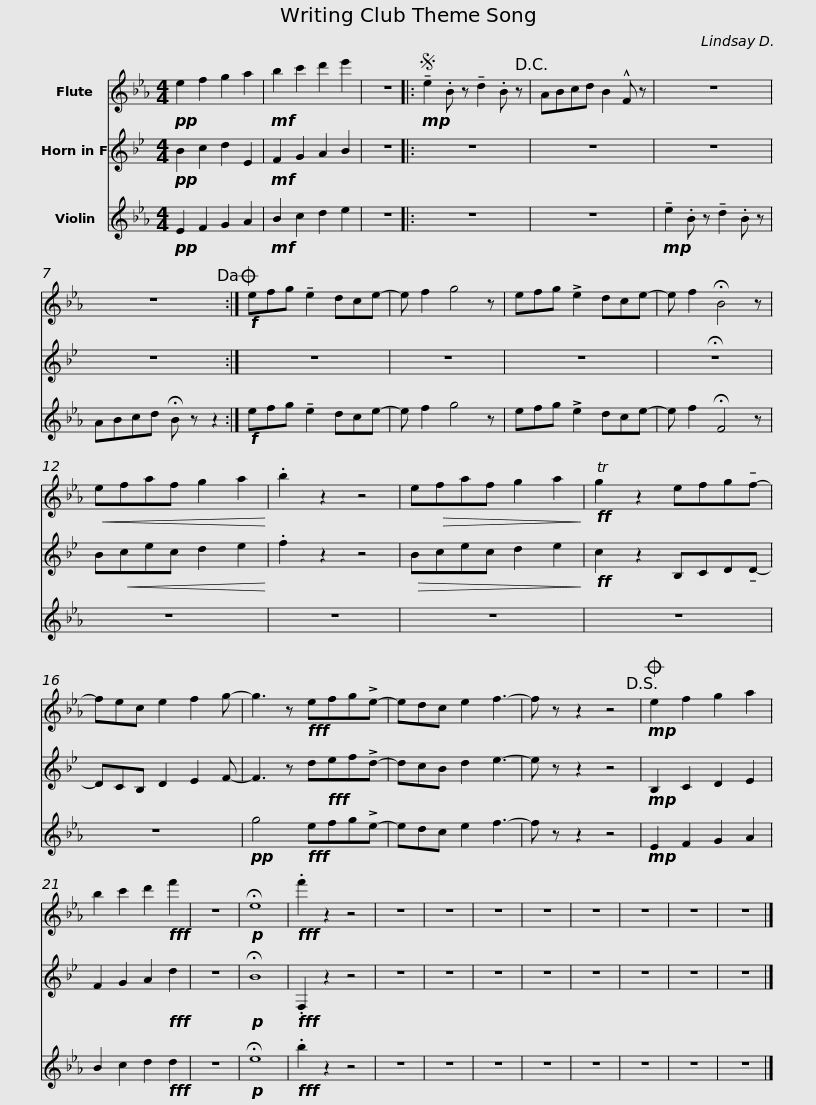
X:1
%%score 1 2 3
L:1/8
M:4/4
I:linebreak $
K:Eb
V:1 treble
V:2 treble transpose=-7
V:3 treble
V:1
!pp! e2 f2 g2 a2 |!mf! b2 c'2 d'2 e'2 | z8 |:S!mp! !tenuto!e2 .B z !tenuto!d2 .B z!D.C.! | ABcd B2 !^!F z | %5
 z8 |$ z8!dacoda! :|!f! efg !tenuto!e2 dce- | e f2 g4 z | efg !>!e2 dce- | %10
 e f2 !fermata!B4 z |!<(! efaf g2 a2!<)! | .b2 z2 z4 |$ e!>(!faf g2 a2!>)! |!ff! Tg2 z2 efg!tenuto!f- | %15
 fec e2 f2 g- | g3 z!fff! efg!>!e- | edc e2 f3- | f z z2 z4!D.S.! |O!mp! e2 f2 g2 a2 |$ %20
 b2 c'2 d'2!fff! f'2 | z8 |!p! !fermata!e8 |!fff! .f'2 z2 z4 | z8 | %25
 z8 | z8 | z8 | z8 | z8 | %30
 z8 | z8 |] %32
V:2
[K:Bb]!pp! B2 c2 d2 E2 |!mf! F2 G2 A2 B2 | z8 |: z8 | z8 | %5
 z8 |$ z8 :| z8 | z8 | z8 | %10
 !fermata!z8 | B!<(!cec d2 e2!<)! | .f2 z2 z4 |$!>(! Bcec d2 e2!>)! |!ff! c2 z2 B,CD!tenuto!D- | %15
 DCB, D2 E2 F- | F3 z d!fff!ef!>!d- | dcB d2 e3- | e z z2 z4 |!mp! B,2 C2 D2 E2 |$ %20
 F2 G2 A2!fff! d2 | z8 |!p! !fermata!B8 |!fff! .F,2 z2 z4 | z8 | %25
 z8 | z8 | z8 | z8 | z8 | %30
 z8 | z8 |] %32
V:3
!pp! E2 F2 G2 A2 |!mf! B2 c2 d2 e2 | z8 |: z8 | z8 | %5
!mp! !tenuto!e2 .B z !tenuto!d2 .B z |$ ABcd !fermata!B z z2 :|!f! efg !tenuto!e2 dce- | e f2 g4 z | efg !>!e2 dce- | %10
 e f2 !fermata!F4 z | z8 | z8 |$ z8 | z8 | %15
 z8 |!pp! g4!fff! efg!>!e- | edc e2 f3- | f z z2 z4 |!mp! E2 F2 G2 A2 |$ %20
 B2 c2 d2!fff! d2 | z8 |!p! !fermata!e8 |!fff! .b2 z2 z4 | z8 | %25
 z8 | z8 | z8 | z8 | z8 | %30
 z8 | z8 |] %32
